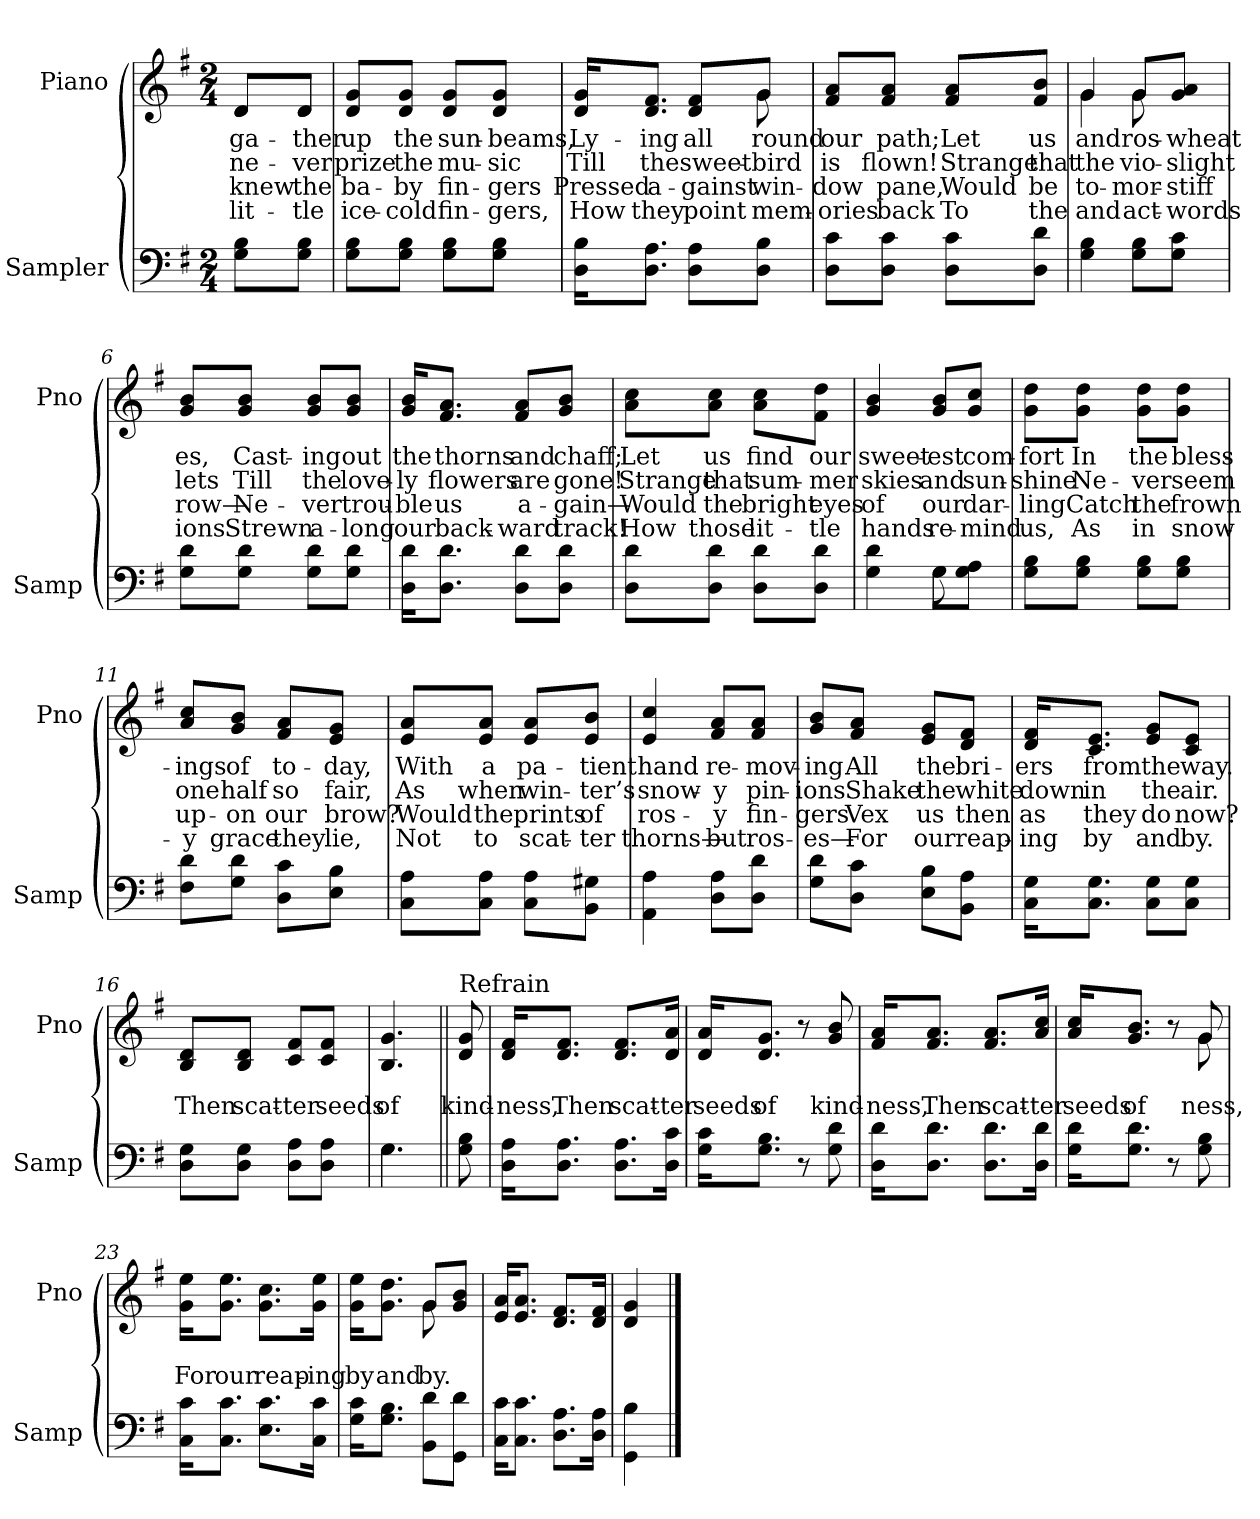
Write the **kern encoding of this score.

**kern	**kern	**text	**text	**text	**text
*part2	*part1	*part1	*part1	*part1	*part1
*staff2	*staff1	*staff1	*staff1	*staff1	*staff1
*I"Sampler	*I"Piano	*	*	*	*
*I'Samp	*I'Pno	*	*	*	*
*clefF4	*clefG2	*	*	*	*
*k[f#]	*k[f#]	*	*	*	*
*G:	*G:	*	*	*	*
*M2/4	*M2/4	*	*	*	*
=1	=1	=1	=1	=1	=1
*	*^	*	*	*	*
8G\ 8B\L	8d/L	8d/L	ga-	ne-	knew	lit-
8G\ 8B\J	8d/J	8d/J	-ther	-ver	the	-tle
*	*v	*v	*	*	*	*
=2	=2	=2	=2	=2	=2
8G\ 8B\L	8d/ 8g/L	up	prize	ba-	ice-
8G\ 8B\J	8d/ 8g/J	the	the	-by	-cold
8G\ 8B\L	8d/ 8g/L	sun-	mu-	fin-	fin-
8G\ 8B\J	8d/ 8g/J	-beams,	-sic	-gers	-gers,
=3	=3	=3	=3	=3	=3
*	*^	*	*	*	*
16D\ 16B\KL	16d/ 16g/KL	4.ryy	Ly-	Till	Pressed	How
8.D\ 8.A\J	8.d/ 8.f#/J	.	-ing	the	a-	they
8D\ 8A\L	8d/ 8f#/L	.	all	sweet-	-gainst	point
8D\ 8B\J	8g/J	8g	-round	bird	win-	mem-
*	*v	*v	*	*	*	*
=4	=4	=4	=4	=4	=4
8D\ 8c\L	8f#/ 8a/L	our	is	-dow	-ories
8D\ 8c\J	8f#/ 8a/J	path;	flown!	pane,	back
8D\ 8c\L	8f#/ 8a/L	Let	Strange	Would	To
8D\ 8d\J	8f#/ 8b/J	us	that	be	the
=5	=5	=5	=5	=5	=5
*	*^	*	*	*	*
4G 4B	4g/	4g	and	the	to-	and
8G\ 8B\L	8g/L	8g	ros-	vio-	-mor-	act-
8G\ 8c\J	8g/ 8a/J	8ryy	wheat	slight	stiff	words
*	*v	*v	*	*	*	*
=6	=6	=6	=6	=6	=6
8G\ 8d\L	8g/ 8b/L	-es,	-lets	-row—	-ions
8G\ 8d\J	8g/ 8b/J	Cast-	Till	Ne-	Strewn
8G\ 8d\L	8g/ 8b/L	-ing	the	-ver	a-
8G\ 8d\J	8g/ 8b/J	out	love-	trou-	-long
=7	=7	=7	=7	=7	=7
16D\ 16d\KL	16g/ 16b/KL	the	-ly	-ble	our
8.D\ 8.d\J	8.f#/ 8.a/J	thorns	flowers	us	back-
8D\ 8d\L	8f#/ 8a/L	and	are	a-	-ward
8D\ 8d\J	8g/ 8b/J	chaff;	gone!	-gain—	track!
=8	=8	=8	=8	=8	=8
8D\ 8d\L	8a\ 8cc\L	Let	Strange	Would	How
8D\ 8d\J	8a\ 8cc\J	us	that	the	those
8D\ 8d\L	8a\ 8cc\L	find	sum-	bright	lit-
8D\ 8d\J	8f#\ 8dd\J	our	-mer	eyes	-tle
=9	=9	=9	=9	=9	=9
*^	*	*	*	*	*
4G 4d	4ryy	4g 4b	sweet-	skies	of	hands
8G\L	8G	8g/ 8b/L	-est	and	our	re-
8G\ 8A\J	8ryy	8g/ 8cc/J	com-	sun-	dar-	-mind
*v	*v	*	*	*	*	*
=10	=10	=10	=10	=10	=10
8G\ 8B\L	8g\ 8dd\L	-fort	-shine	-ling	us,
8G\ 8B\J	8g\ 8dd\J	In	Ne-	Catch	As
8G\ 8B\L	8g\ 8dd\L	the	-ver	the	in
8G\ 8B\J	8g\ 8dd\J	bless-	seem	frown	snow-
=11	=11	=11	=11	=11	=11
8F#\ 8d\L	8a/ 8cc/L	-ings	one	up-	-y
8G\ 8d\J	8g/ 8b/J	of	half	-on	grace
8D\ 8c\L	8f#/ 8a/L	to-	so	our	they
8E\ 8B\J	8e/ 8g/J	-day,	fair,	brow?	lie,
=12	=12	=12	=12	=12	=12
8C\ 8A\L	8e/ 8a/L	With	As	Would	Not
8C\ 8A\J	8e/ 8a/J	a	when	the	to
8C\ 8A\L	8e/ 8a/L	pa-	win-	prints	scat-
8BB\ 8G#X\J	8e/ 8b/J	-tient	-ter’s	of	-ter
=13	=13	=13	=13	=13	=13
4AA 4A	4e 4cc	hand	snow-	ros-	thorns—
8D\ 8A\L	8f#/ 8a/L	re-	-y	-y	but
8D\ 8d\J	8f#/ 8a/J	-mov-	pin-	fin-	ros-
=14	=14	=14	=14	=14	=14
8G\ 8d\L	8g/ 8b/L	-ing	-ions	-gers	-es—
8D\ 8c\J	8f#/ 8a/J	All	Shake	Vex	For
8E\ 8B\L	8e/ 8g/L	the	the	us	our
8BB\ 8A\J	8d/ 8f#/J	bri-	white	then	reap-
=15	=15	=15	=15	=15	=15
16C\ 16G\KL	16d/ 16f#/KL	-ers	down	as	-ing
8.C\ 8.G\J	8.c/ 8.e/J	from	in	they	by
8C\ 8G\L	8e/ 8g/L	the	the	do	and
8C\ 8G\J	8c/ 8e/J	way.	air.	now?	by.
=16	=16	=16	=16	=16	=16
8D\ 8G\L	8B/ 8d/L	.	Then	.	.
8D\ 8G\J	8B/ 8d/J	.	scat-	.	.
8D\ 8A\L	8c/ 8f#/L	.	-ter	.	.
8D\ 8A\J	8c/ 8f#/J	.	seeds	.	.
=17	=17	=17	=17	=17	=17
*^	*	*	*	*	*
4.G\	4.G	4.B 4.g	.	of	.	.
=18||	=18||	=18||	=18||	=18||	=18||	=18||
!	!	!LO:TX:t=Refrain	!	!	!	!
*v	*v	*	*	*	*	*
8G 8B	8d 8g	.	kind-	.	.
=19	=19	=19	=19	=19	=19
16D\ 16A\KL	16d/ 16f#/KL	.	-ness,	.	.
8.D\ 8.A\J	8.d/ 8.f#/J	.	Then	.	.
8.D\ 8.A\L	8.d/ 8.f#/L	.	scat-	.	.
16D\ 16c\Jk	16d/ 16a/Jk	.	-ter	.	.
=20	=20	=20	=20	=20	=20
16G\ 16c\KL	16d/ 16a/KL	.	seeds	.	.
8.G\ 8.B\J	8.d/ 8.g/J	.	of	.	.
8r	8r	.	.	.	.
8G 8d	8g 8b	.	kind-	.	.
=21	=21	=21	=21	=21	=21
16D\ 16d\KL	16f#/ 16a/KL	.	-ness,	.	.
8.D\ 8.d\J	8.f#/ 8.a/J	.	Then	.	.
8.D\ 8.d\L	8.f#/ 8.a/L	.	scat-	.	.
16D\ 16d\Jk	16a/ 16cc/Jk	.	-ter	.	.
=22	=22	=22	=22	=22	=22
*	*^	*	*	*	*
16G\ 16d\KL	16a/ 16cc/KL	4.ryy	.	seeds	.	.
8.G\ 8.d\J	8.g/ 8.b/J	.	.	of	.	.
8r	8r	.	.	.	.	.
8G 8B	8g/	8g	.	-ness,	.	.
*	*v	*v	*	*	*	*
=23	=23	=23	=23	=23	=23
16C\ 16c\KL	16g\ 16ee\KL	.	For	.	.
8.C\ 8.c\J	8.g\ 8.ee\J	.	our	.	.
8.E\ 8.c\L	8.g\ 8.cc\L	.	reap-	.	.
16C\ 16c\Jk	16g\ 16ee\Jk	.	-ing	.	.
=24	=24	=24	=24	=24	=24
*	*^	*	*	*	*
16G\ 16c\KL	16g\ 16ee\KL	4ryy	.	by	.	.
8.G\ 8.B\J	8.g\ 8.dd\J	.	.	and	.	.
8BB\ 8d\L	8g/L	8g	.	by.	.	.
8GG\ 8d\J	8g/ 8b/J	8ryy	.	.	.	.
=25	=25	=25	=25	=25	=25	=25
!	!LO:TX:t=ad. lib	!	!	!	!	!
*	*v	*v	*	*	*	*
16C\ 16c\KL	16e/ 16a/KL	.	.	.	.
8.C\ 8.c\J	8.e/ 8.a/J	.	.	.	.
8.D\ 8.A\L	8.d/ 8.f#/L	.	.	.	.
16D\ 16A\Jk	16d/ 16f#/Jk	.	.	.	.
=26	=26	=26	=26	=26	=26
4GG 4B	4d 4g	.	.	.	.
==	==	==	==	==	==
*-	*-	*-	*-	*-	*-
